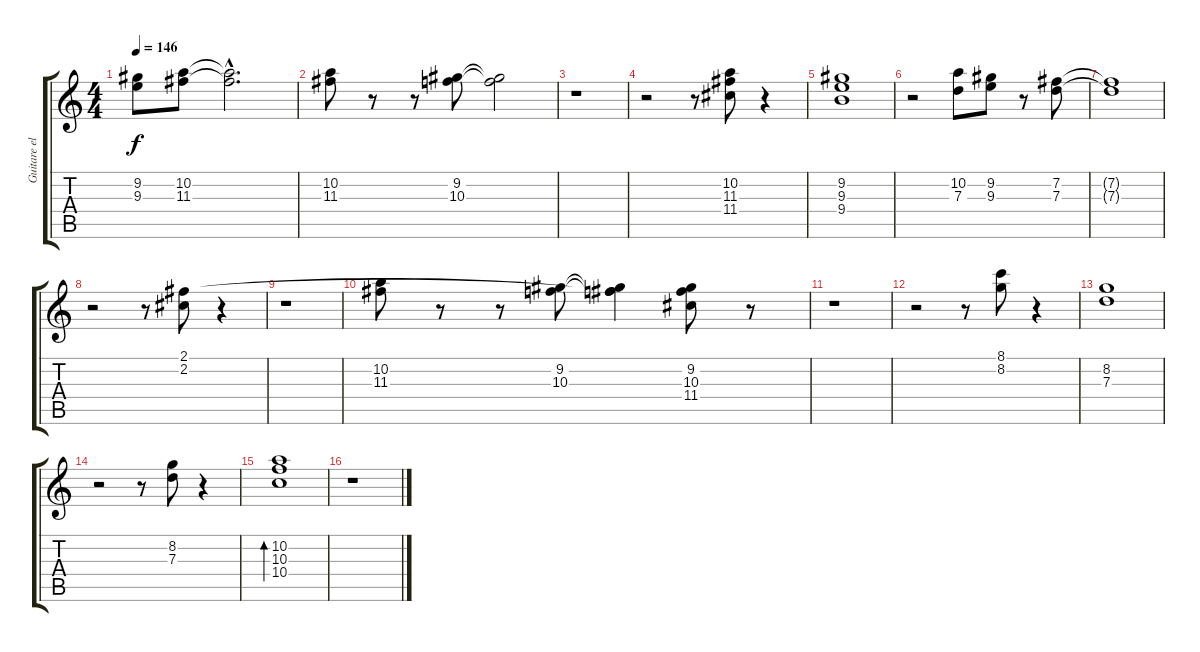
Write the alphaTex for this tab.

\track ("Guitare electrique" "Guitare el") {instrument electricguitarmuted}
\staff {score tabs}
\tuning (E4 B3 G3 D3 A2 E2) {hide}
\ts (4 4)
\tempo 146
\clef g2
\ks c
(9.2 9.3).8{dy f} (10.2 11.3).8 (10.2{hac t} 11.3{hac t}).2{d} |
(10.2 11.3).8 r.8 r.8 (9.2 10.3).8 (9.2{t} 10.3{t}).2 |
r.1 |
r.2 r.8 (10.2 11.3 11.4).8 r.4 |
(9.2 9.3 9.4).1 |
r.2 (10.2 7.3).8 (9.2 9.3).8 r.8 (7.2 7.3).8 |
(7.2{t} 7.3{t}).1 |
r.2 r.8 (2.1 2.2).8 r.4 |
r.1 |
(10.2 11.3).8 r.8 r.8 (9.2 10.3).8 (2.1{t} 9.2{t} 10.3{t}).4 (9.2 10.3 11.4).8 r.8 |
r.1 |
r.2 r.8 (8.1 8.2).8 r.4 |
(8.2 7.3).1 |
r.2 r.8 (8.2 7.3).8 r.4 |
(10.2 10.3 10.4).1{bd 60} |
r.1
